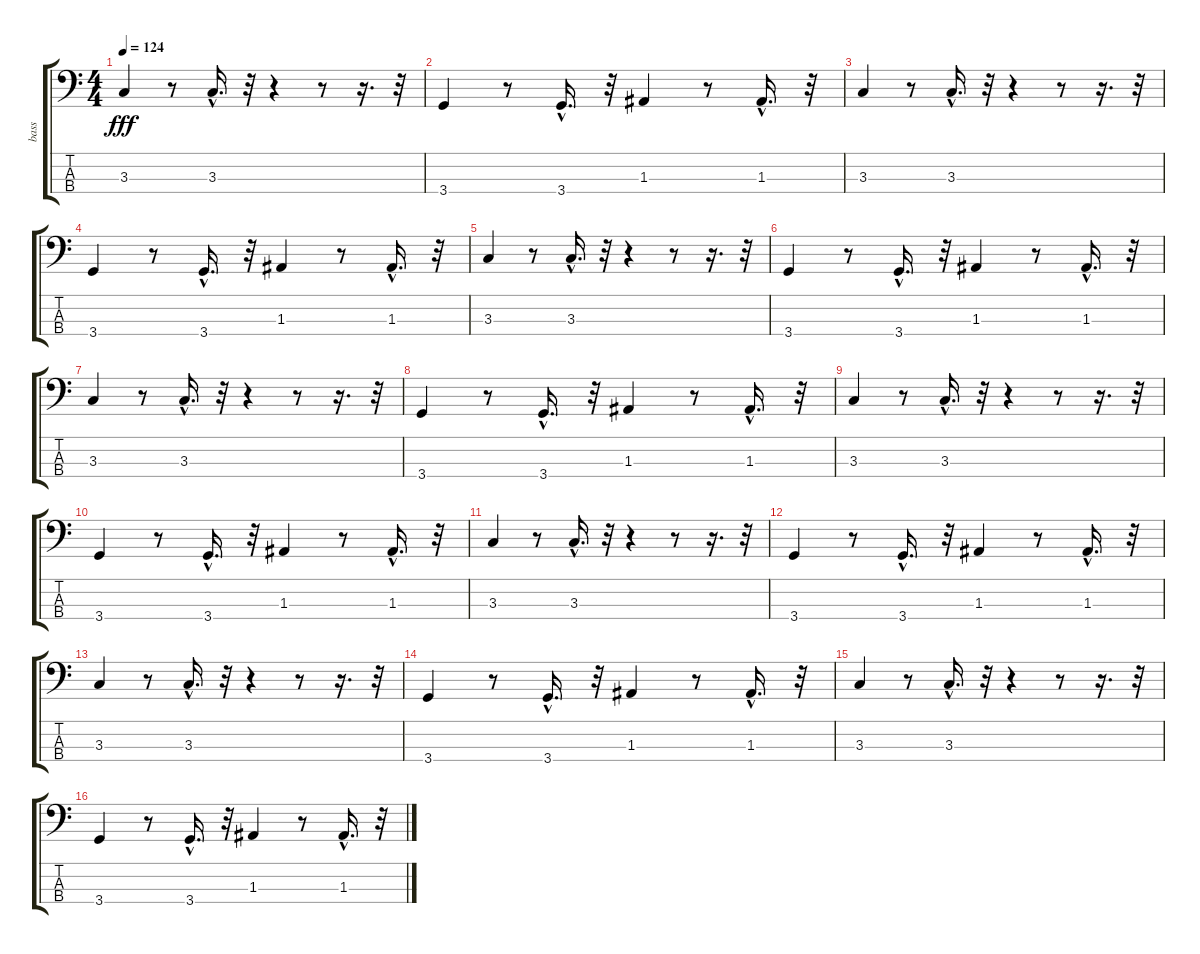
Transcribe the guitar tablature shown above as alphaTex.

\track ("bass" "bass") {instrument electricbassfinger}
\staff {score tabs}
\tuning (G2 D2 A1 E1) {hide}
\ts (4 4)
\tempo 124
\clef f4
\ks c
3.3.4{dy fff} r.8 3.3{hac}.16{d} r.32 r.4 r.8 r.16{d} r.32 |
3.4.4 r.8 3.4{hac}.16{d} r.32 1.3.4 r.8 1.3{hac}.16{d} r.32 |
3.3.4 r.8 3.3{hac}.16{d} r.32 r.4 r.8 r.16{d} r.32 |
3.4.4 r.8 3.4{hac}.16{d} r.32 1.3.4 r.8 1.3{hac}.16{d} r.32 |
3.3.4 r.8 3.3{hac}.16{d} r.32 r.4 r.8 r.16{d} r.32 |
3.4.4 r.8 3.4{hac}.16{d} r.32 1.3.4 r.8 1.3{hac}.16{d} r.32 |
3.3.4 r.8 3.3{hac}.16{d} r.32 r.4 r.8 r.16{d} r.32 |
3.4.4 r.8 3.4{hac}.16{d} r.32 1.3.4 r.8 1.3{hac}.16{d} r.32 |
3.3.4 r.8 3.3{hac}.16{d} r.32 r.4 r.8 r.16{d} r.32 |
3.4.4 r.8 3.4{hac}.16{d} r.32 1.3.4 r.8 1.3{hac}.16{d} r.32 |
3.3.4 r.8 3.3{hac}.16{d} r.32 r.4 r.8 r.16{d} r.32 |
3.4.4 r.8 3.4{hac}.16{d} r.32 1.3.4 r.8 1.3{hac}.16{d} r.32 |
3.3.4 r.8 3.3{hac}.16{d} r.32 r.4 r.8 r.16{d} r.32 |
3.4.4 r.8 3.4{hac}.16{d} r.32 1.3.4 r.8 1.3{hac}.16{d} r.32 |
3.3.4 r.8 3.3{hac}.16{d} r.32 r.4 r.8 r.16{d} r.32 |
3.4.4 r.8 3.4{hac}.16{d} r.32 1.3.4 r.8 1.3{hac}.16{d} r.32
